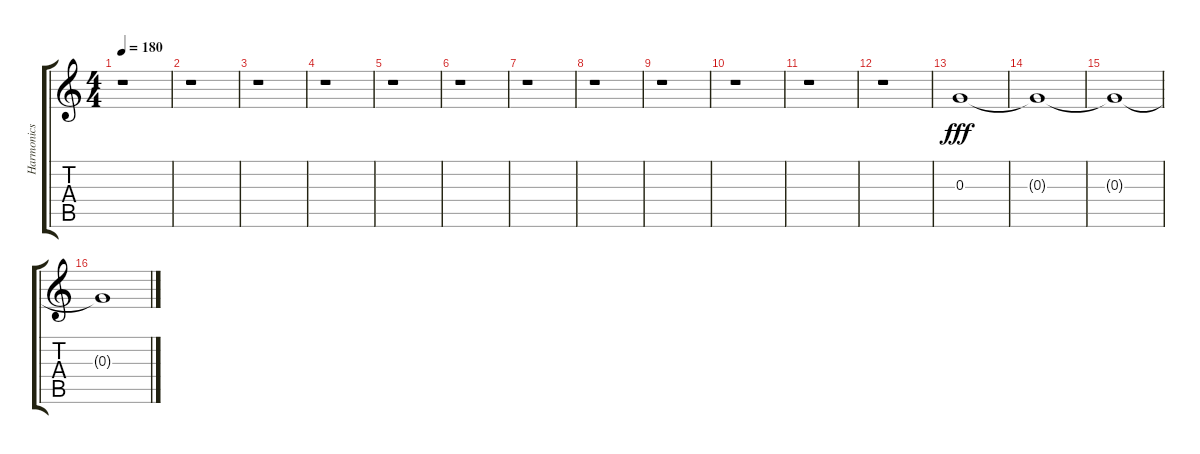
\track ("Harmonics" "Harmonics") {instrument guitarharmonics}
\staff {score tabs}
\tuning (E4 B3 G3 D3 A2 E2) {hide}
\ts (4 4)
\tempo 180
\clef g2
\ks c
r.1{dy fff} |
r.1 |
r.1 |
r.1 |
r.1 |
r.1 |
r.1 |
r.1 |
r.1 |
r.1 |
r.1 |
r.1 |
0.3.1 |
0.3{t}.1 |
0.3{t}.1 |
0.3{t}.1
